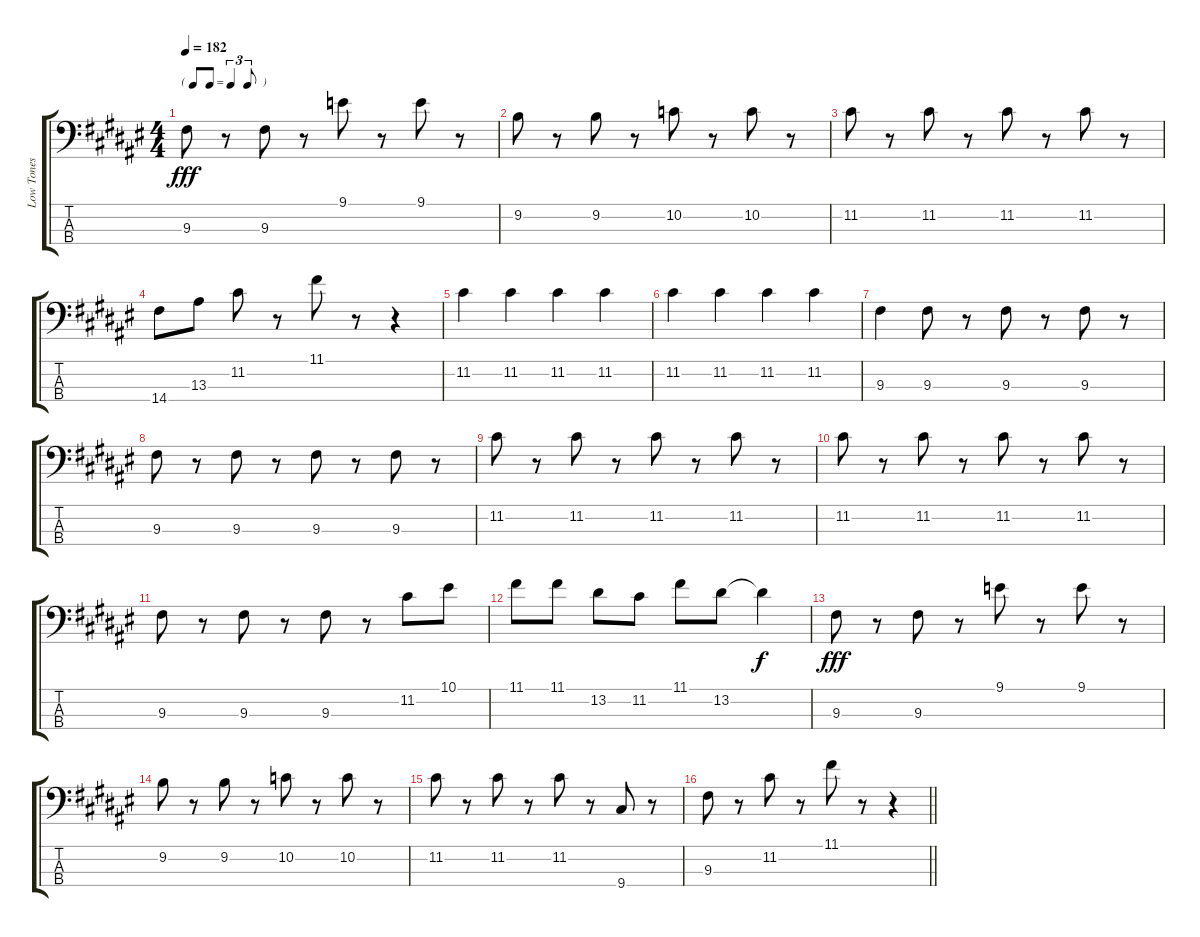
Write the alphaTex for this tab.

\track ("Low Tones" "Low Tones") {instrument acousticbass}
\staff {score tabs}
\tuning (G2 D2 A1 E1) {hide}
\ts (4 4)
\tf triplet8th
\tempo 182
\clef f4
\ks f#
9.3.8{dy fff} r.8 9.3.8 r.8 9.1.8 r.8 9.1.8 r.8 |
9.2.8 r.8 9.2.8 r.8 10.2.8 r.8 10.2.8 r.8 |
11.2.8 r.8 11.2.8 r.8 11.2.8 r.8 11.2.8 r.8 |
14.4.8 13.3.8 11.2.8 r.8 11.1.8 r.8 r.4 |
11.2.4 11.2.4 11.2.4 11.2.4 |
11.2.4 11.2.4 11.2.4 11.2.4 |
9.3.4 9.3.8 r.8 9.3.8 r.8 9.3.8 r.8 |
9.3.8 r.8 9.3.8 r.8 9.3.8 r.8 9.3.8 r.8 |
11.2.8 r.8 11.2.8 r.8 11.2.8 r.8 11.2.8 r.8 |
11.2.8 r.8 11.2.8 r.8 11.2.8 r.8 11.2.8 r.8 |
9.3.8 r.8 9.3.8 r.8 9.3.8 r.8 11.2.8 10.1.8 |
11.1.8 11.1.8 13.2.8 11.2.8 11.1.8 13.2.8 13.2{t}.4{dy f} |
9.3.8{dy fff} r.8 9.3.8 r.8 9.1.8 r.8 9.1.8 r.8 |
9.2.8 r.8 9.2.8 r.8 10.2.8 r.8 10.2.8 r.8 |
11.2.8 r.8 11.2.8 r.8 11.2.8 r.8 9.4.8 r.8 |
\barLineRight lightlight
9.3.8 r.8 11.2.8 r.8 11.1.8 r.8 r.4
